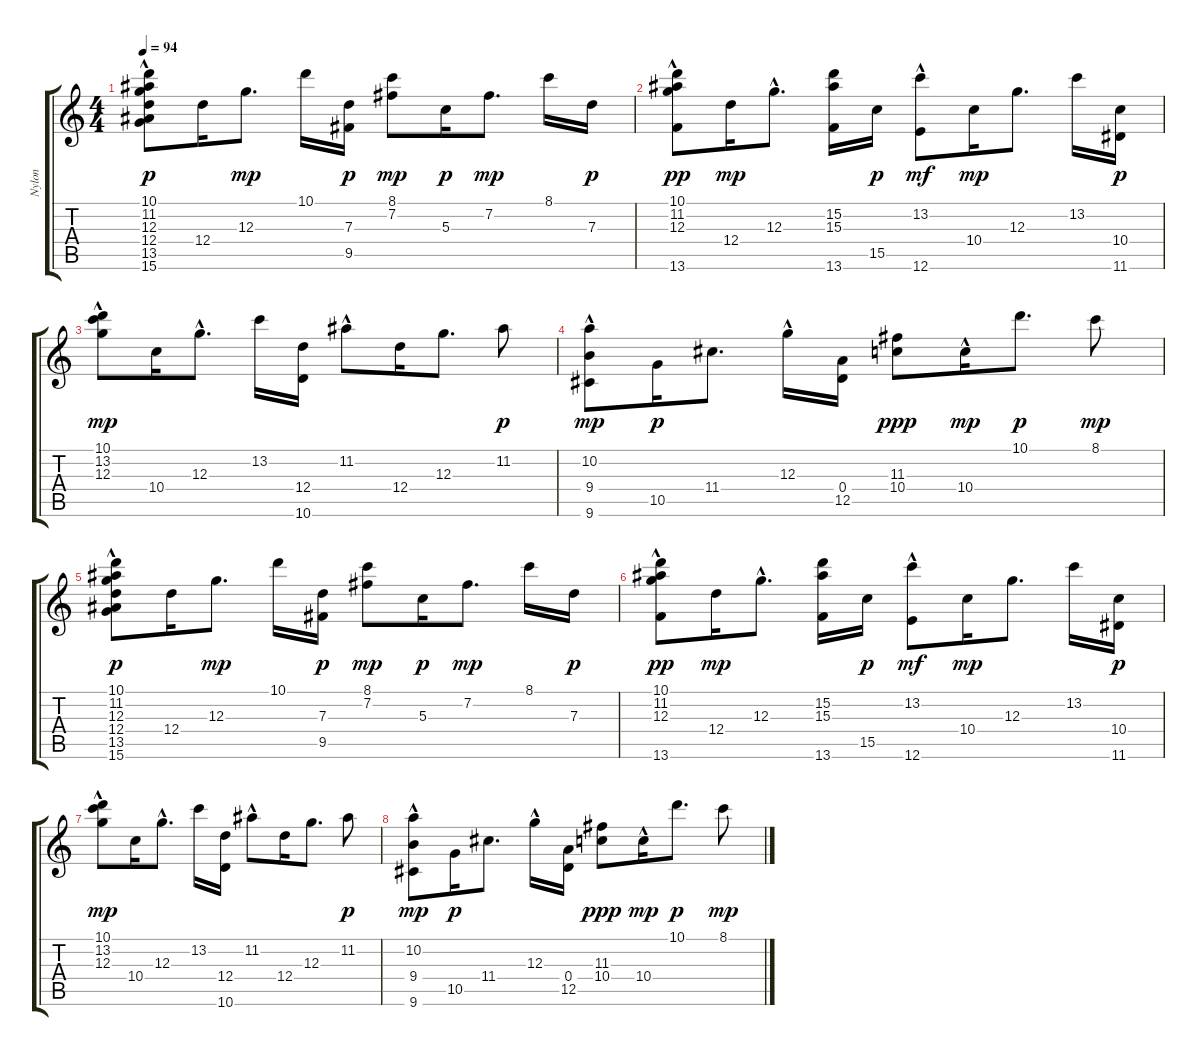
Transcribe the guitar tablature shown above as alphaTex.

\track ("Nylon" "Nylon") {instrument acousticguitarnylon}
\staff {score tabs}
\tuning (E4 B3 G3 D3 A2 E2) {hide}
\ts (4 4)
\tempo 94
\clef g2
\ks c
(10.1 11.2 12.3 12.4 13.5{hac} 15.6{hac}).8{dy p instrument acousticguitarnylon} 12.4.16 12.3.8{d dy mp} 10.1.16 (7.3 9.5).16{dy p} (8.1 7.2).8{dy mp} 5.3.16{dy p} 7.2.8{d dy mp} 8.1.16 7.3.16{dy p} |
(10.1 11.2{hac} 12.3 13.6).8{dy pp} 12.4.16{dy mp} 12.3{hac}.8{d} (15.2 15.3 13.6).16 15.5.16{dy p} (13.2 12.6{hac}).8{dy mf} 10.4.16{dy mp} 12.3.8{d} 13.2.16 (10.4 11.6).16{dy p} |
(10.1 13.2{hac} 12.3).8{dy mp} 10.4.16 12.3{hac}.8{d} 13.2.16 (12.4 10.6).16 11.2{hac}.8 12.4.16 12.3.8{d} 11.2.8{dy p} |
(10.2{hac} 9.4 9.6{hac}).8{dy mp} 10.5.16{dy p} 11.4.8{d} 12.3{hac}.16 (0.4 12.5).16 (11.3 10.4).8{dy ppp} 10.4{hac}.16{dy mp} 10.1.8{d dy p} 8.1.8{dy mp} |
(10.1 11.2 12.3 12.4 13.5{hac} 15.6{hac}).8{dy p} 12.4.16 12.3.8{d dy mp} 10.1.16 (7.3 9.5).16{dy p} (8.1 7.2).8{dy mp} 5.3.16{dy p} 7.2.8{d dy mp} 8.1.16 7.3.16{dy p} |
(10.1 11.2{hac} 12.3 13.6).8{dy pp} 12.4.16{dy mp} 12.3{hac}.8{d} (15.2 15.3 13.6).16 15.5.16{dy p} (13.2 12.6{hac}).8{dy mf} 10.4.16{dy mp} 12.3.8{d} 13.2.16 (10.4 11.6).16{dy p} |
(10.1 13.2{hac} 12.3).8{dy mp} 10.4.16 12.3{hac}.8{d} 13.2.16 (12.4 10.6).16 11.2{hac}.8 12.4.16 12.3.8{d} 11.2.8{dy p} |
(10.2{hac} 9.4 9.6{hac}).8{dy mp} 10.5.16{dy p} 11.4.8{d} 12.3{hac}.16 (0.4 12.5).16 (11.3 10.4).8{dy ppp} 10.4{hac}.16{dy mp} 10.1.8{d dy p} 8.1.8{dy mp}
